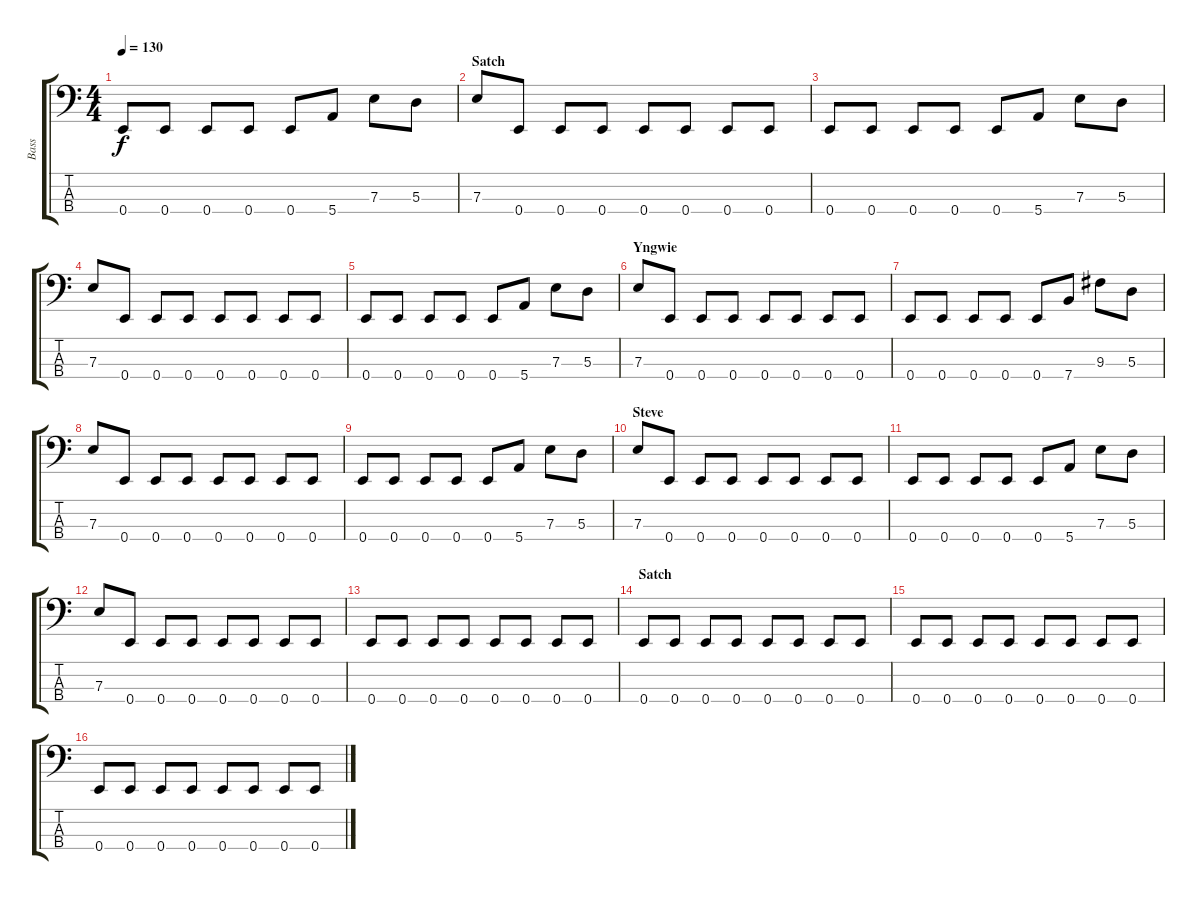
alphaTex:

\track ("Bass" "Bass") {instrument electricbasspick}
\staff {score tabs}
\tuning (G2 D2 A1 E1) {hide}
\ts (4 4)
\tempo 130
\clef f4
\ks c
0.4.8{dy f} 0.4.8 0.4.8 0.4.8 0.4.8 5.4.8 7.3.8 5.3.8 |
\section ("" "Satch")
7.3.8 0.4.8 0.4.8 0.4.8 0.4.8 0.4.8 0.4.8 0.4.8 |
0.4.8 0.4.8 0.4.8 0.4.8 0.4.8 5.4.8 7.3.8 5.3.8 |
7.3.8 0.4.8 0.4.8 0.4.8 0.4.8 0.4.8 0.4.8 0.4.8 |
0.4.8 0.4.8 0.4.8 0.4.8 0.4.8 5.4.8 7.3.8 5.3.8 |
\section ("" "Yngwie")
7.3.8 0.4.8 0.4.8 0.4.8 0.4.8 0.4.8 0.4.8 0.4.8 |
0.4.8 0.4.8 0.4.8 0.4.8 0.4.8 7.4.8 9.3.8 5.3.8 |
7.3.8 0.4.8 0.4.8 0.4.8 0.4.8 0.4.8 0.4.8 0.4.8 |
0.4.8 0.4.8 0.4.8 0.4.8 0.4.8 5.4.8 7.3.8 5.3.8 |
\section ("" "Steve")
7.3.8 0.4.8 0.4.8 0.4.8 0.4.8 0.4.8 0.4.8 0.4.8 |
0.4.8 0.4.8 0.4.8 0.4.8 0.4.8 5.4.8 7.3.8 5.3.8 |
7.3.8 0.4.8 0.4.8 0.4.8 0.4.8 0.4.8 0.4.8 0.4.8 |
0.4.8 0.4.8 0.4.8 0.4.8 0.4.8 0.4.8 0.4.8 0.4.8 |
\section ("" "Satch")
0.4.8 0.4.8 0.4.8 0.4.8 0.4.8 0.4.8 0.4.8 0.4.8 |
0.4.8 0.4.8 0.4.8 0.4.8 0.4.8 0.4.8 0.4.8 0.4.8 |
0.4.8 0.4.8 0.4.8 0.4.8 0.4.8 0.4.8 0.4.8 0.4.8
